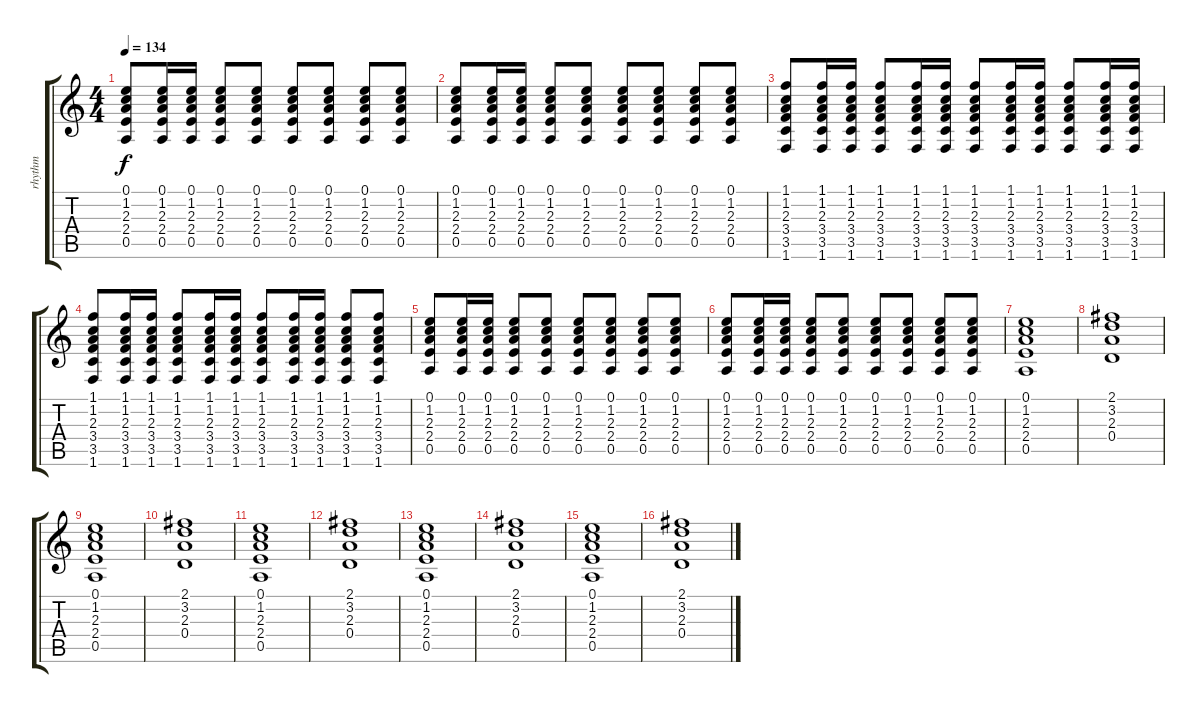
\track ("rhythm" "rhythm") {instrument acousticguitarnylon}
\staff {score tabs}
\tuning (E4 B3 G3 D3 A2 E2) {hide}
\ts (4 4)
\tempo 134
\clef g2
\ks c
(0.1 1.2 2.3 2.4 0.5).8{dy f} (0.1 1.2 2.3 2.4 0.5).16 (0.1 1.2 2.3 2.4 0.5).16 (0.1 1.2 2.3 2.4 0.5).8 (0.1 1.2 2.3 2.4 0.5).8 (0.1 1.2 2.3 2.4 0.5).8 (0.1 1.2 2.3 2.4 0.5).8 (0.1 1.2 2.3 2.4 0.5).8 (0.1 1.2 2.3 2.4 0.5).8 |
(0.1 1.2 2.3 2.4 0.5).8 (0.1 1.2 2.3 2.4 0.5).16 (0.1 1.2 2.3 2.4 0.5).16 (0.1 1.2 2.3 2.4 0.5).8 (0.1 1.2 2.3 2.4 0.5).8 (0.1 1.2 2.3 2.4 0.5).8 (0.1 1.2 2.3 2.4 0.5).8 (0.1 1.2 2.3 2.4 0.5).8 (0.1 1.2 2.3 2.4 0.5).8 |
(1.1 1.2 2.3 3.4 3.5 1.6).8 (1.1 1.2 2.3 3.4 3.5 1.6).16 (1.1 1.2 2.3 3.4 3.5 1.6).16 (1.1 1.2 2.3 3.4 3.5 1.6).8 (1.1 1.2 2.3 3.4 3.5 1.6).16 (1.1 1.2 2.3 3.4 3.5 1.6).16 (1.1 1.2 2.3 3.4 3.5 1.6).8 (1.1 1.2 2.3 3.4 3.5 1.6).16 (1.1 1.2 2.3 3.4 3.5 1.6).16 (1.1 1.2 2.3 3.4 3.5 1.6).8 (1.1 1.2 2.3 3.4 3.5 1.6).16 (1.1 1.2 2.3 3.4 3.5 1.6).16 |
(1.1 1.2 2.3 3.4 3.5 1.6).8 (1.1 1.2 2.3 3.4 3.5 1.6).16 (1.1 1.2 2.3 3.4 3.5 1.6).16 (1.1 1.2 2.3 3.4 3.5 1.6).8 (1.1 1.2 2.3 3.4 3.5 1.6).16 (1.1 1.2 2.3 3.4 3.5 1.6).16 (1.1 1.2 2.3 3.4 3.5 1.6).8 (1.1 1.2 2.3 3.4 3.5 1.6).16 (1.1 1.2 2.3 3.4 3.5 1.6).16 (1.1 1.2 2.3 3.4 3.5 1.6).8 (1.1 1.2 2.3 3.4 3.5 1.6).8 |
(0.1 1.2 2.3 2.4 0.5).8 (0.1 1.2 2.3 2.4 0.5).16 (0.1 1.2 2.3 2.4 0.5).16 (0.1 1.2 2.3 2.4 0.5).8 (0.1 1.2 2.3 2.4 0.5).8 (0.1 1.2 2.3 2.4 0.5).8 (0.1 1.2 2.3 2.4 0.5).8 (0.1 1.2 2.3 2.4 0.5).8 (0.1 1.2 2.3 2.4 0.5).8 |
(0.1 1.2 2.3 2.4 0.5).8 (0.1 1.2 2.3 2.4 0.5).16 (0.1 1.2 2.3 2.4 0.5).16 (0.1 1.2 2.3 2.4 0.5).8 (0.1 1.2 2.3 2.4 0.5).8 (0.1 1.2 2.3 2.4 0.5).8 (0.1 1.2 2.3 2.4 0.5).8 (0.1 1.2 2.3 2.4 0.5).8 (0.1 1.2 2.3 2.4 0.5).8 |
(0.1 1.2 2.3 2.4 0.5).1 |
(2.1 3.2 2.3 0.4).1 |
(0.1 1.2 2.3 2.4 0.5).1 |
(2.1 3.2 2.3 0.4).1 |
(0.1 1.2 2.3 2.4 0.5).1 |
(2.1 3.2 2.3 0.4).1 |
(0.1 1.2 2.3 2.4 0.5).1 |
(2.1 3.2 2.3 0.4).1 |
(0.1 1.2 2.3 2.4 0.5).1 |
(2.1 3.2 2.3 0.4).1
